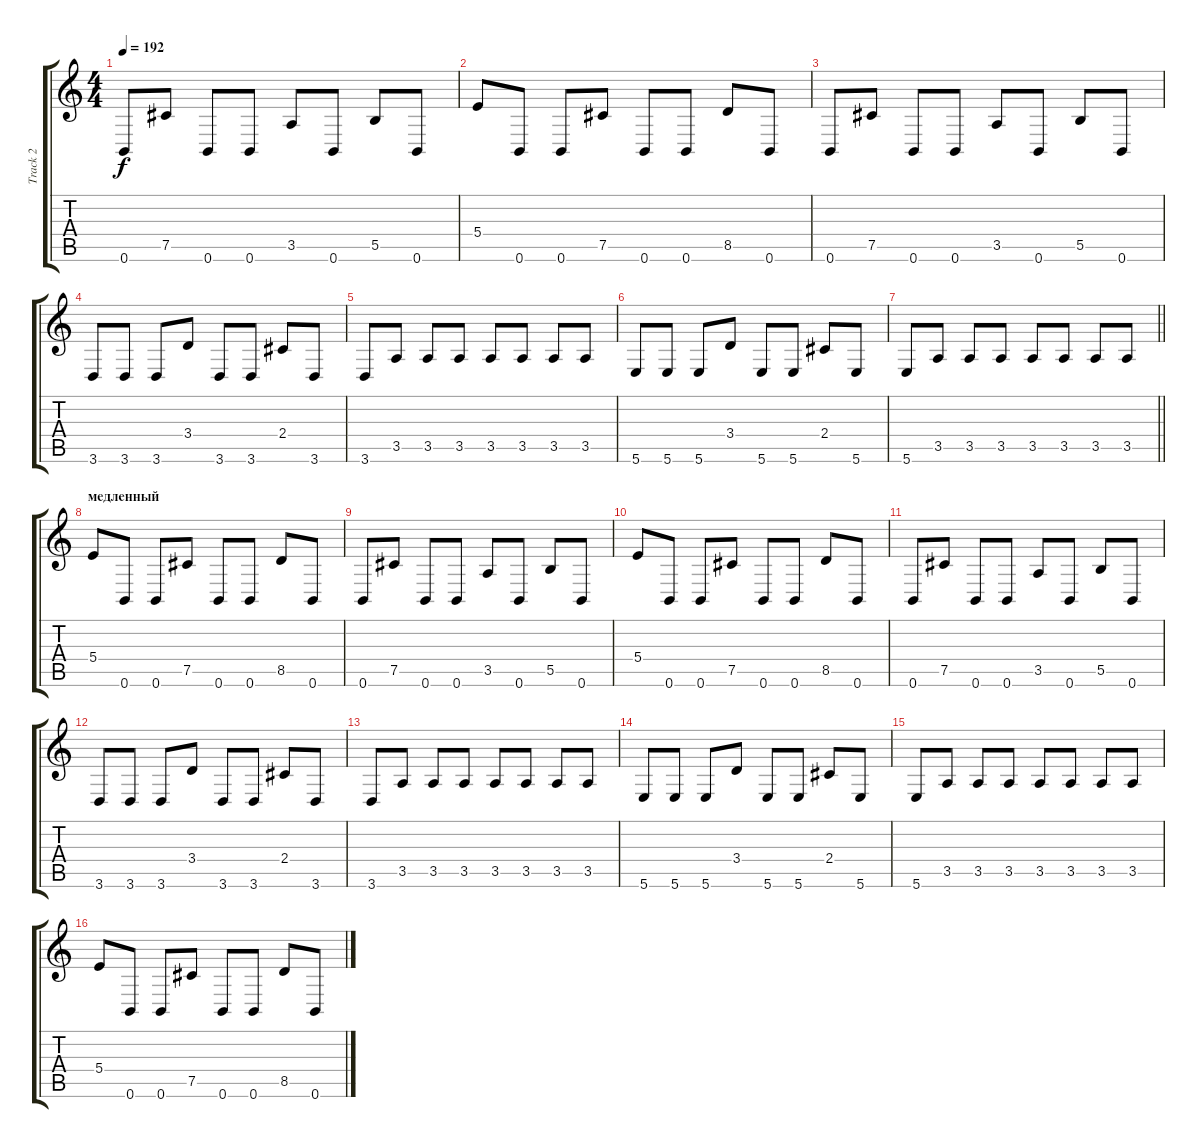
\track ("Track 2" "Track 2") {instrument distortionguitar}
\staff {score tabs}
\tuning (Db4 Ab3 E3 B2 Gb2 B1) {hide}
\ts (4 4)
\tempo 192
\clef g2
\ks c
0.6.8{dy f} 7.5.8 0.6.8 0.6.8 3.5.8 0.6.8 5.5.8 0.6.8 |
5.4.8 0.6.8 0.6.8 7.5.8 0.6.8 0.6.8 8.5.8 0.6.8 |
0.6.8 7.5.8 0.6.8 0.6.8 3.5.8 0.6.8 5.5.8 0.6.8 |
3.6.8 3.6.8 3.6.8 3.4.8 3.6.8 3.6.8 2.4.8 3.6.8 |
3.6.8 3.5.8 3.5.8 3.5.8 3.5.8 3.5.8 3.5.8 3.5.8 |
5.6.8 5.6.8 5.6.8 3.4.8 5.6.8 5.6.8 2.4.8 5.6.8 |
\barLineRight lightlight
5.6.8 3.5.8 3.5.8 3.5.8 3.5.8 3.5.8 3.5.8 3.5.8 |
\section ("" "медленный")
5.4.8 0.6.8 0.6.8 7.5.8 0.6.8 0.6.8 8.5.8 0.6.8 |
0.6.8 7.5.8 0.6.8 0.6.8 3.5.8 0.6.8 5.5.8 0.6.8 |
5.4.8 0.6.8 0.6.8 7.5.8 0.6.8 0.6.8 8.5.8 0.6.8 |
0.6.8 7.5.8 0.6.8 0.6.8 3.5.8 0.6.8 5.5.8 0.6.8 |
3.6.8 3.6.8 3.6.8 3.4.8 3.6.8 3.6.8 2.4.8 3.6.8 |
3.6.8 3.5.8 3.5.8 3.5.8 3.5.8 3.5.8 3.5.8 3.5.8 |
5.6.8 5.6.8 5.6.8 3.4.8 5.6.8 5.6.8 2.4.8 5.6.8 |
5.6.8 3.5.8 3.5.8 3.5.8 3.5.8 3.5.8 3.5.8 3.5.8 |
5.4.8 0.6.8 0.6.8 7.5.8 0.6.8 0.6.8 8.5.8 0.6.8
